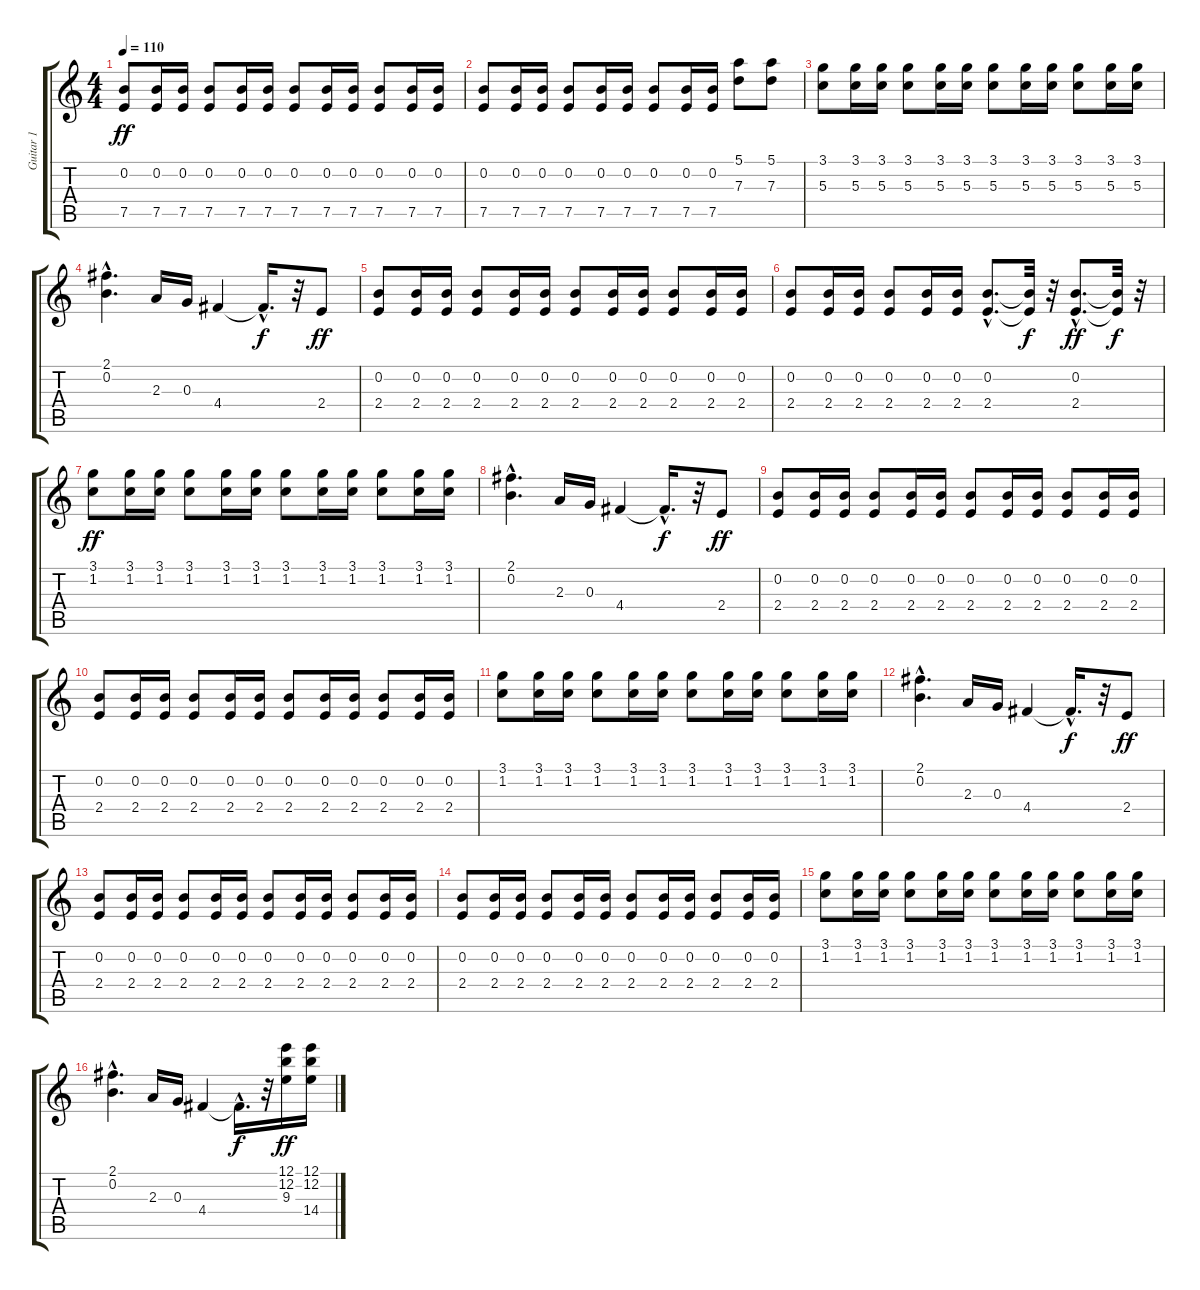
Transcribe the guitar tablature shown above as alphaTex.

\track ("Guitar 1" "Guitar 1") {instrument distortionguitar}
\staff {score tabs}
\tuning (E4 B3 G3 D3 A2 E2) {hide}
\ts (4 4)
\tempo 110
\clef g2
\ks c
(0.2 7.5).8{dy ff} (0.2 7.5).16 (0.2 7.5).16 (0.2 7.5).8 (0.2 7.5).16 (0.2 7.5).16 (0.2 7.5).8 (0.2 7.5).16 (0.2 7.5).16 (0.2 7.5).8 (0.2 7.5).16 (0.2 7.5).16 |
(0.2 7.5).8 (0.2 7.5).16 (0.2 7.5).16 (0.2 7.5).8 (0.2 7.5).16 (0.2 7.5).16 (0.2 7.5).8 (0.2 7.5).16 (0.2 7.5).16 (5.1 7.3).8 (5.1 7.3).8 |
(3.1 5.3).8 (3.1 5.3).16 (3.1 5.3).16 (3.1 5.3).8 (3.1 5.3).16 (3.1 5.3).16 (3.1 5.3).8 (3.1 5.3).16 (3.1 5.3).16 (3.1 5.3).8 (3.1 5.3).16 (3.1 5.3).16 |
(2.1{hac} 0.2{hac}).4{d} 2.3.16 0.3.16 4.4.4 4.4{hac t}.16{d dy f} r.32 2.4.8{dy ff} |
(0.2 2.4).8 (0.2 2.4).16 (0.2 2.4).16 (0.2 2.4).8 (0.2 2.4).16 (0.2 2.4).16 (0.2 2.4).8 (0.2 2.4).16 (0.2 2.4).16 (0.2 2.4).8 (0.2 2.4).16 (0.2 2.4).16 |
(0.2 2.4).8 (0.2 2.4).16 (0.2 2.4).16 (0.2 2.4).8 (0.2 2.4).16 (0.2 2.4).16 (0.2{hac} 2.4{hac}).8{d} (0.2{t} 2.4{t}).32{dy f} r.32 (0.2{hac} 2.4{hac}).8{d dy ff} (0.2{t} 2.4{t}).32{dy f} r.32 |
(3.1 1.2).8{dy ff} (3.1 1.2).16 (3.1 1.2).16 (3.1 1.2).8 (3.1 1.2).16 (3.1 1.2).16 (3.1 1.2).8 (3.1 1.2).16 (3.1 1.2).16 (3.1 1.2).8 (3.1 1.2).16 (3.1 1.2).16 |
(2.1{hac} 0.2{hac}).4{d} 2.3.16 0.3.16 4.4.4 4.4{hac t}.16{d dy f} r.32 2.4.8{dy ff} |
(0.2 2.4).8 (0.2 2.4).16 (0.2 2.4).16 (0.2 2.4).8 (0.2 2.4).16 (0.2 2.4).16 (0.2 2.4).8 (0.2 2.4).16 (0.2 2.4).16 (0.2 2.4).8 (0.2 2.4).16 (0.2 2.4).16 |
(0.2 2.4).8 (0.2 2.4).16 (0.2 2.4).16 (0.2 2.4).8 (0.2 2.4).16 (0.2 2.4).16 (0.2 2.4).8 (0.2 2.4).16 (0.2 2.4).16 (0.2 2.4).8 (0.2 2.4).16 (0.2 2.4).16 |
(3.1 1.2).8 (3.1 1.2).16 (3.1 1.2).16 (3.1 1.2).8 (3.1 1.2).16 (3.1 1.2).16 (3.1 1.2).8 (3.1 1.2).16 (3.1 1.2).16 (3.1 1.2).8 (3.1 1.2).16 (3.1 1.2).16 |
(2.1{hac} 0.2{hac}).4{d} 2.3.16 0.3.16 4.4.4 4.4{hac t}.16{d dy f} r.32 2.4.8{dy ff} |
(0.2 2.4).8 (0.2 2.4).16 (0.2 2.4).16 (0.2 2.4).8 (0.2 2.4).16 (0.2 2.4).16 (0.2 2.4).8 (0.2 2.4).16 (0.2 2.4).16 (0.2 2.4).8 (0.2 2.4).16 (0.2 2.4).16 |
(0.2 2.4).8 (0.2 2.4).16 (0.2 2.4).16 (0.2 2.4).8 (0.2 2.4).16 (0.2 2.4).16 (0.2 2.4).8 (0.2 2.4).16 (0.2 2.4).16 (0.2 2.4).8 (0.2 2.4).16 (0.2 2.4).16 |
(3.1 1.2).8 (3.1 1.2).16 (3.1 1.2).16 (3.1 1.2).8 (3.1 1.2).16 (3.1 1.2).16 (3.1 1.2).8 (3.1 1.2).16 (3.1 1.2).16 (3.1 1.2).8 (3.1 1.2).16 (3.1 1.2).16 |
(2.1{hac} 0.2{hac}).4{d} 2.3.16 0.3.16 4.4.4 4.4{hac t}.16{d dy f} r.32 (12.1 12.2 9.3).16{dy ff} (12.1 12.2 14.4).16
